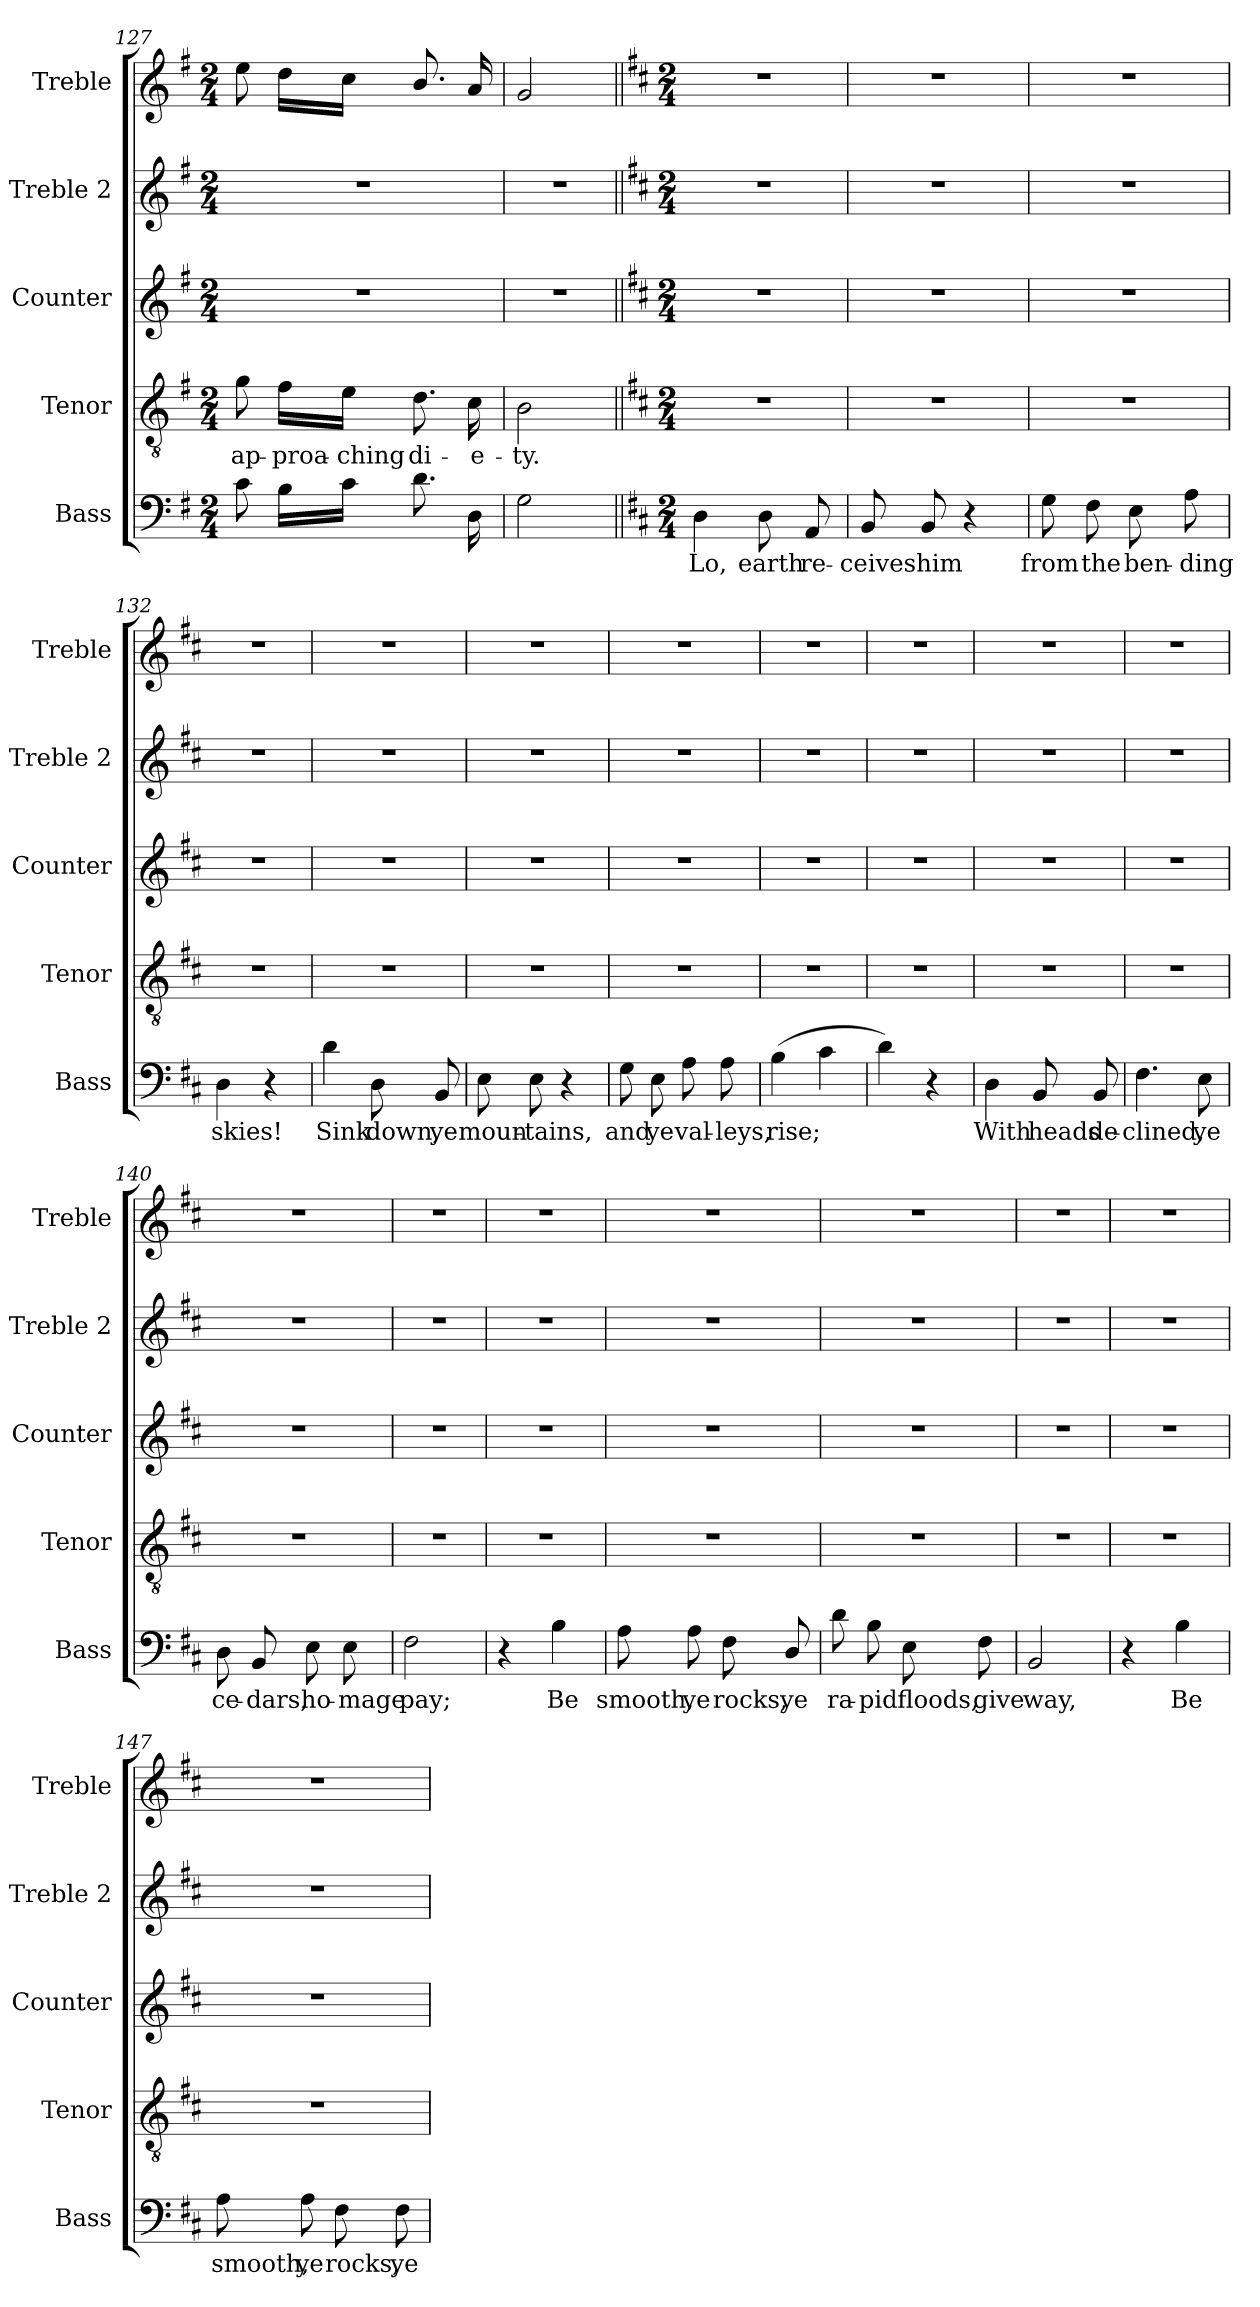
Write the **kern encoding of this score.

**kern	**text	**kern	**text	**kern	**kern	**kern
*part5	*part5	*part4	*part4	*part3	*part2	*part1
*staff5	*staff5	*staff4	*staff4	*staff3	*staff2	*staff1
*I"Bass	*	*I"Tenor	*	*I"Counter	*I"Treble 2	*I"Treble
*I'Bass	*	*I'Tenor	*	*I'Counter	*I'Treble 2	*I'Treble
*clefF4	*	*clefGv2	*	*clefG2	*clefG2	*clefG2
*k[f#]	*	*k[f#]	*	*k[f#]	*k[f#]	*k[f#]
*M2/4	*	*M2/4	*	*M2/4	*M2/4	*M2/4
=127	=127	=127	=127	=127	=127	=127
8c\	.	8g\	ap-	2r	2r	8ee\
16B\LL	.	16f#\LL	-proa-	.	.	16dd\LL
16c\JJ	.	16e\JJ	-ching	.	.	16cc\JJ
8.d\	.	8.d\	di-	.	.	8.b/
16D\	.	16c\	-e-	.	.	16a/
=128	=128	=128	=128	=128	=128	=128
2G\	.	2B\	-ty.	2r	2r	2g/
=129||	=129||	=129||	=129||	=129||	=129||	=129||
*k[f#c#]	*	*k[f#c#]	*	*k[f#c#]	*k[f#c#]	*k[f#c#]
*M2/4	*	*M2/4	*	*M2/4	*M2/4	*M2/4
4D\	Lo,	2r	.	2r	2r	2r
8D\	earth	.	.	.	.	.
8AA/	re-	.	.	.	.	.
=130	=130	=130	=130	=130	=130	=130
8BB/	-ceives	2r	.	2r	2r	2r
8BB/	him	.	.	.	.	.
4r	.	.	.	.	.	.
!!LO:LB:g=z
=131	=131	=131	=131	=131	=131	=131
8G\	from	2r	.	2r	2r	2r
8F#\	the	.	.	.	.	.
8E\	ben-	.	.	.	.	.
8A\	-ding	.	.	.	.	.
=132	=132	=132	=132	=132	=132	=132
4D\	skies!	2r	.	2r	2r	2r
4r	.	.	.	.	.	.
=133	=133	=133	=133	=133	=133	=133
4d\	Sink	2r	.	2r	2r	2r
8D\	down,	.	.	.	.	.
8BB/	ye	.	.	.	.	.
=134	=134	=134	=134	=134	=134	=134
8E\	moun-	2r	.	2r	2r	2r
8E\	-tains,	.	.	.	.	.
4r	.	.	.	.	.	.
=135	=135	=135	=135	=135	=135	=135
8G\	and	2r	.	2r	2r	2r
8E\	ye	.	.	.	.	.
8A\	val-	.	.	.	.	.
8A\	-leys,	.	.	.	.	.
=136	=136	=136	=136	=136	=136	=136
(4B\	rise;	2r	.	2r	2r	2r
4c#\	.	.	.	.	.	.
=137	=137	=137	=137	=137	=137	=137
4d\)	.	2r	.	2r	2r	2r
4r	.	.	.	.	.	.
!!LO:LB:g=z
=138	=138	=138	=138	=138	=138	=138
4D\	With	2r	.	2r	2r	2r
8BB/	heads	.	.	.	.	.
8BB/	de-	.	.	.	.	.
=139	=139	=139	=139	=139	=139	=139
4.F#\	-clined,	2r	.	2r	2r	2r
8E\	ye	.	.	.	.	.
=140	=140	=140	=140	=140	=140	=140
8D\	ce-	2r	.	2r	2r	2r
8BB/	-dars,	.	.	.	.	.
8E\	ho-	.	.	.	.	.
8E\	-mage	.	.	.	.	.
=141	=141	=141	=141	=141	=141	=141
2F#\	pay;	2r	.	2r	2r	2r
=142	=142	=142	=142	=142	=142	=142
4r	.	2r	.	2r	2r	2r
4B\	Be	.	.	.	.	.
=143	=143	=143	=143	=143	=143	=143
8A\	smooth,	2r	.	2r	2r	2r
8A\	ye	.	.	.	.	.
8F#\	rocks,	.	.	.	.	.
8D/	ye	.	.	.	.	.
=144	=144	=144	=144	=144	=144	=144
8d\	ra-	2r	.	2r	2r	2r
8B\	-pid	.	.	.	.	.
8E\	floods,	.	.	.	.	.
8F#\	give	.	.	.	.	.
!!LO:LB:g=z
=145	=145	=145	=145	=145	=145	=145
2BB/	way,	2r	.	2r	2r	2r
=146	=146	=146	=146	=146	=146	=146
4r	.	2r	.	2r	2r	2r
4B\	Be	.	.	.	.	.
=147	=147	=147	=147	=147	=147	=147
8A\	smooth,	2r	.	2r	2r	2r
8A\	ye	.	.	.	.	.
8F#\	rocks,	.	.	.	.	.
8F#\	ye	.	.	.	.	.
=	=	=	=	=	=	=
*-	*-	*-	*-	*-	*-	*-
